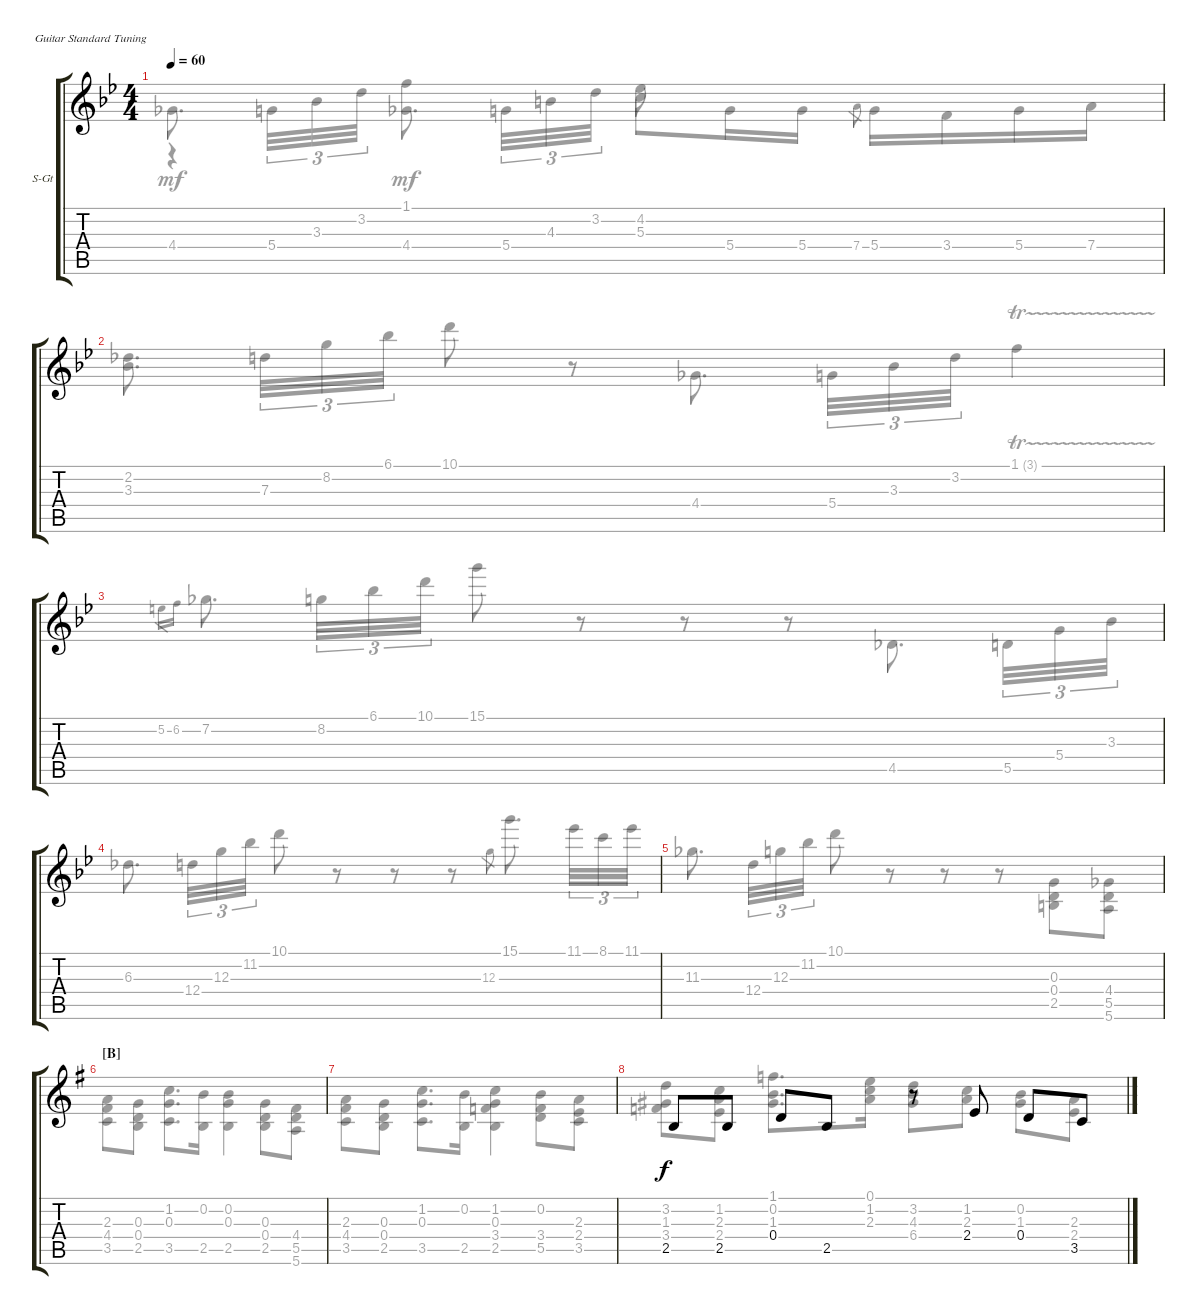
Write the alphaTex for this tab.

\defaultSystemsLayout 4
\bracketExtendMode groupsimilarinstruments
\firstSystemTrackNameOrientation horizontal
\otherSystemsTrackNameOrientation horizontal
\track ("Steel Guitar" "S-Gt") {instrument acousticguitarsteel}
\staff {score tabs}
\tuning (E4 B3 G3 D3 A2 E2)
\voice
\ts (4 4)
\tempo 60
\clef g2
\ks bb
|
|
|
|
|
\section ("B" "")
\ks g
|
|
2.5.8 2.5.8 0.4.8 2.5.8 r.8 2.4.8 0.4.8 3.5.8
\voice
\clef g2
\ottava regular
\simile none
\ks bb
4.4.8{d dy mf} 5.4.32{tu (3 2)} 3.3.32{tu (3 2)} 3.2.32{tu (3 2)} 1.1.4 5.3.8 5.4.16 5.4.16 7.4.8{gr} 5.4.16 3.4.16 5.4.16 7.4.16 |
(3.3 2.2).8{d} 7.3.32{tu (3 2)} 8.2.32{tu (3 2)} 6.1.32{tu (3 2)} 10.1.8 r.8 4.4.8{d} 5.4.32{tu (3 2)} 3.3.32{tu (3 2)} 3.2.32{tu (3 2)} 1.1{tr (3 16)}.4 |
5.2.16{gr} 6.2.16{gr} 7.2.8{d} 8.2.32{tu (3 2)} 6.1.32{tu (3 2)} 10.1.32{tu (3 2)} 15.1.8 r.8 r.8 r.8 4.5.8{d} 5.5.32{tu (3 2)} 5.4.32{tu (3 2)} 3.3.32{tu (3 2)} |
6.3.8{d} 12.4.32{tu (3 2)} 12.3.32{tu (3 2)} 11.2.32{tu (3 2)} 10.1.8 r.8 r.8 r.8 12.3.8{gr} 15.1.8{d} 11.1.32{tu (3 2)} 8.1.32{tu (3 2)} 11.1.32{tu (3 2)} |
11.3.8{d} 12.4.32{tu (3 2)} 12.3.32{tu (3 2)} 11.2.32{tu (3 2)} 10.1.8 r.8 r.8 r.8 (2.5 0.4 0.3).8 (4.4 5.5 5.6).8 |
\ks g
(2.3 4.4 3.5).8 (2.5 0.4 0.3).8 (0.3 1.2 3.5).8{d} (0.2 2.5).16 (2.5 0.2 0.3).4 (0.3 0.4 2.5).8 (5.6 5.5 4.4).8 |
(2.3 4.4 3.5).8 (2.5 0.4 0.3).8 (3.5 0.3 1.2).8{d} (2.5 0.2).16 (2.5 3.4 0.3 1.2).4 (5.5 3.4 0.2).8 (2.3 2.4 3.5).8 |
(1.3 3.2 3.4).8 (1.2 2.3 2.4).8 (1.3 0.2 1.1).8{d} (0.1 1.2 2.3).16 (3.2 4.3 6.4).8 (1.2 2.3).8 (0.2 1.3).8 (2.3 2.4).8
\voice
\clef g2
\ottava regular
\simile none
\ks bb
r.4{dy mf} 4.4.8{d} 5.4.32{tu (3 2)} 4.3.32{tu (3 2)} 3.2.32{tu (3 2)} 4.2.8 |
|
|
|
|
\ks g
|
|
